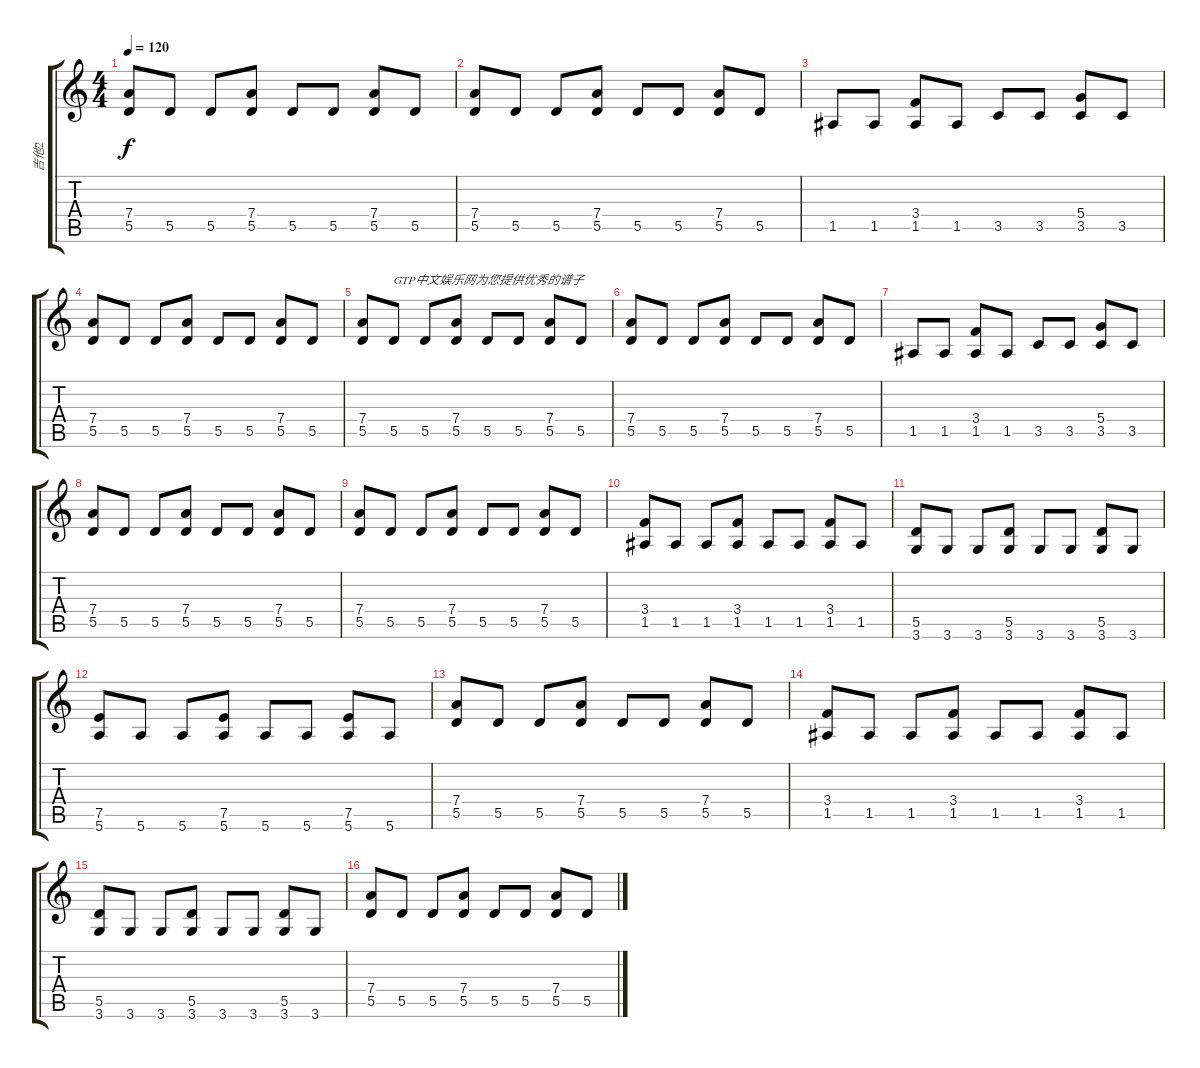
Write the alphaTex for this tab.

\track ("吉他2" "吉他2") {instrument overdrivenguitar}
\staff {score tabs}
\tuning (E4 B3 G3 D3 A2 E2) {hide}
\ts (4 4)
\tempo 120
\clef g2
\ks c
(7.4 5.5).8{dy f} 5.5.8 5.5.8 (7.4 5.5).8 5.5.8 5.5.8 (7.4 5.5).8 5.5.8 |
(7.4 5.5).8 5.5.8 5.5.8 (7.4 5.5).8 5.5.8 5.5.8 (7.4 5.5).8 5.5.8 |
1.5.8 1.5.8 (3.4 1.5).8 1.5.8 3.5.8 3.5.8 (5.4 3.5).8 3.5.8 |
(7.4 5.5).8 5.5.8 5.5.8 (7.4 5.5).8 5.5.8 5.5.8 (7.4 5.5).8 5.5.8 |
(7.4 5.5).8 5.5.8{txt "GTP中文娱乐网为您提供优秀的谱子"} 5.5.8 (7.4 5.5).8 5.5.8 5.5.8 (7.4 5.5).8 5.5.8 |
(7.4 5.5).8 5.5.8 5.5.8 (7.4 5.5).8 5.5.8 5.5.8 (7.4 5.5).8 5.5.8 |
1.5.8 1.5.8 (3.4 1.5).8 1.5.8 3.5.8 3.5.8 (5.4 3.5).8 3.5.8 |
(7.4 5.5).8 5.5.8 5.5.8 (7.4 5.5).8 5.5.8 5.5.8 (7.4 5.5).8 5.5.8 |
(7.4 5.5).8 5.5.8 5.5.8 (7.4 5.5).8 5.5.8 5.5.8 (7.4 5.5).8 5.5.8 |
(3.4 1.5).8 1.5.8 1.5.8 (3.4 1.5).8 1.5.8 1.5.8 (3.4 1.5).8 1.5.8 |
(5.5 3.6).8 3.6.8 3.6.8 (5.5 3.6).8 3.6.8 3.6.8 (5.5 3.6).8 3.6.8 |
(7.5 5.6).8 5.6.8 5.6.8 (7.5 5.6).8 5.6.8 5.6.8 (7.5 5.6).8 5.6.8 |
(7.4 5.5).8 5.5.8 5.5.8 (7.4 5.5).8 5.5.8 5.5.8 (7.4 5.5).8 5.5.8 |
(3.4 1.5).8 1.5.8 1.5.8 (3.4 1.5).8 1.5.8 1.5.8 (3.4 1.5).8 1.5.8 |
(5.5 3.6).8 3.6.8 3.6.8 (5.5 3.6).8 3.6.8 3.6.8 (5.5 3.6).8 3.6.8 |
(7.4 5.5).8 5.5.8 5.5.8 (7.4 5.5).8 5.5.8 5.5.8 (7.4 5.5).8 5.5.8
